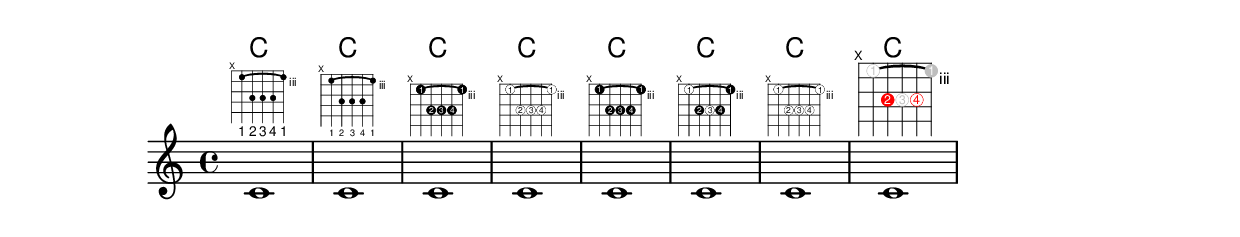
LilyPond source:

\version "2.19.8"

\header {
  texidoc="
Finger labels can be added, either in dots or below strings.
Dot color can be changed globally or on a per-dot basis,
and fingering label font size can be adjusted.

"
}

\layout { ragged-right = ##t }

<<
  \chords {
    c1 |
    c1 |
    c1 |
    c1 |
    c1 |
    c1 |
    c1 |
    c1
  }

  \new Voice {
    \textLengthOn
     %% C major for guitar,  verbose style
    \override TextScript.fret-diagram-details.finger-code = #'below-string
    c'1 ^\markup {
            \fret-diagram-verbose #'((mute 6)
                                     (place-fret 5 3 1)
                                     (place-fret 4 5 2)
                                     (place-fret 3 5 3)
                                     (place-fret 2 5 4)
                                     (place-fret 1 3 1)
                                     (barre 5 1 3))}

     %% C major for guitar,  verbose style
    \override TextScript.fret-diagram-details.string-label-font-mag = #0.4
    c'1 ^\markup {
            \fret-diagram-verbose #'((mute 6)
                                     (place-fret 5 3 1)
                                     (place-fret 4 5 2)
                                     (place-fret 3 5 3)
                                     (place-fret 2 5 4)
                                     (place-fret 1 3 1)
                                     (barre 5 1 3))}

     %% C major for guitar, verbose style
    \override TextScript.fret-diagram-details.finger-code = #'in-dot
    c' ^\markup {
            \fret-diagram-verbose #'((mute 6)
                                     (place-fret 5 3 1)
                                     (place-fret 4 5 2)
                                     (place-fret 3 5 3)
                                     (place-fret 2 5 4)
                                     (place-fret 1 3 1)
                                     (barre 5 1 3))}

     %% C major for guitar, verbose style
    \once \override TextScript.fret-diagram-details.dot-color = #'white
    c' ^\markup {
            \fret-diagram-verbose #'((mute 6)
                                     (place-fret 5 3 1)
                                     (place-fret 4 5 2)
                                     (place-fret 3 5 3)
                                     (place-fret 2 5 4)
                                     (place-fret 1 3 1)
                                     (barre 5 1 3))}

     %% C major for guitar,  verbose style
    \once \override TextScript.fret-diagram-details.dot-label-font-mag = #0.75
    c'1 ^\markup {
            \fret-diagram-verbose #'((mute 6)
                                     (place-fret 5 3 1)
                                     (place-fret 4 5 2)
                                     (place-fret 3 5 3)
                                     (place-fret 2 5 4)
                                     (place-fret 1 3 1)
                                     (barre 5 1 3))}
     %% C major for guitar, verbose style
     %% dot color inversion, white on black
    \once \override TextScript.fret-diagram-details.dot-color = #'black
    c' ^\markup {
            \fret-diagram-verbose #'((mute 6)
                                     (place-fret 5 3 1 inverted)
                                     (place-fret 4 5 2)
                                     (place-fret 3 5 3 inverted)
                                     (place-fret 2 5 4)
                                     (place-fret 1 3 1)
                                     (barre 5 1 3))}
     %% C major for guitar, verbose style
     %% dot color inversion, black on white
    \once \override TextScript.fret-diagram-details.dot-color = #'white
    c' ^\markup {
            \fret-diagram-verbose #'((mute 6)
                                     (place-fret 5 3 1 inverted)
                                     (place-fret 4 5 2)
                                     (place-fret 3 5 3 inverted)
                                     (place-fret 2 5 4)
                                     (place-fret 1 3 1)
                                     (barre 5 1 3))}
     %% C major for guitar, verbose style
     %% dot color inversion, global setting and per-dot
    \once \override TextScript.fret-diagram-details.dot-color = #'grey
    \once \override TextScript.size = #1.4
    c' ^\markup {
            \fret-diagram-verbose #'((mute 6)
                                     (place-fret 5 3 1 inverted)
                                     (place-fret 4 5 2 red)
                                     (place-fret 3 5 3 inverted)
                                     (place-fret 2 5 4 red inverted)
                                     (place-fret 1 3 1)
                                     (barre 5 1 3))}
 }
>>
